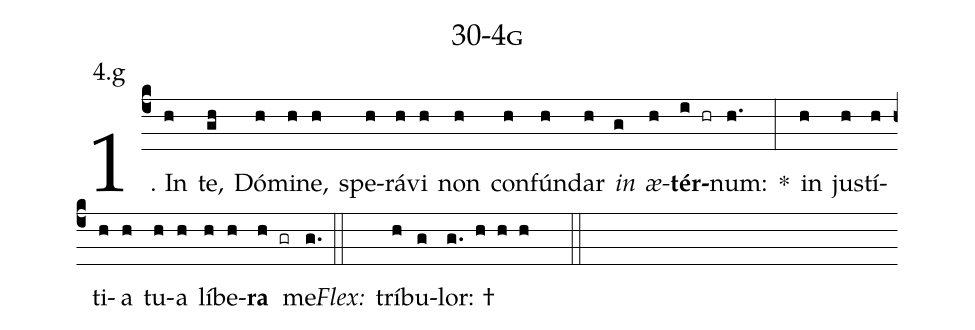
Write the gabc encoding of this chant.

name: 30-4g;
annotation: 4.g;
%%
(c4)1. In(h) te,(gh) Dó(h)mi(h)ne,(h) spe(h)rá(h)vi(h) non(h) con(h)fún(h)dar(h) <i>in</i>(g) <i>æ</i>(h)<b>tér</b>(i hr)num:(h.) *(:) in(h) jus(h)tí(h)ti(h)a(h) tu(h)a(h) lí(h)be(h)<b>ra</b>(h gr) me.(g.) (::)
<i>Flex:</i>()  trí(h)bu(g)lor: †(g. h h h  ::)
